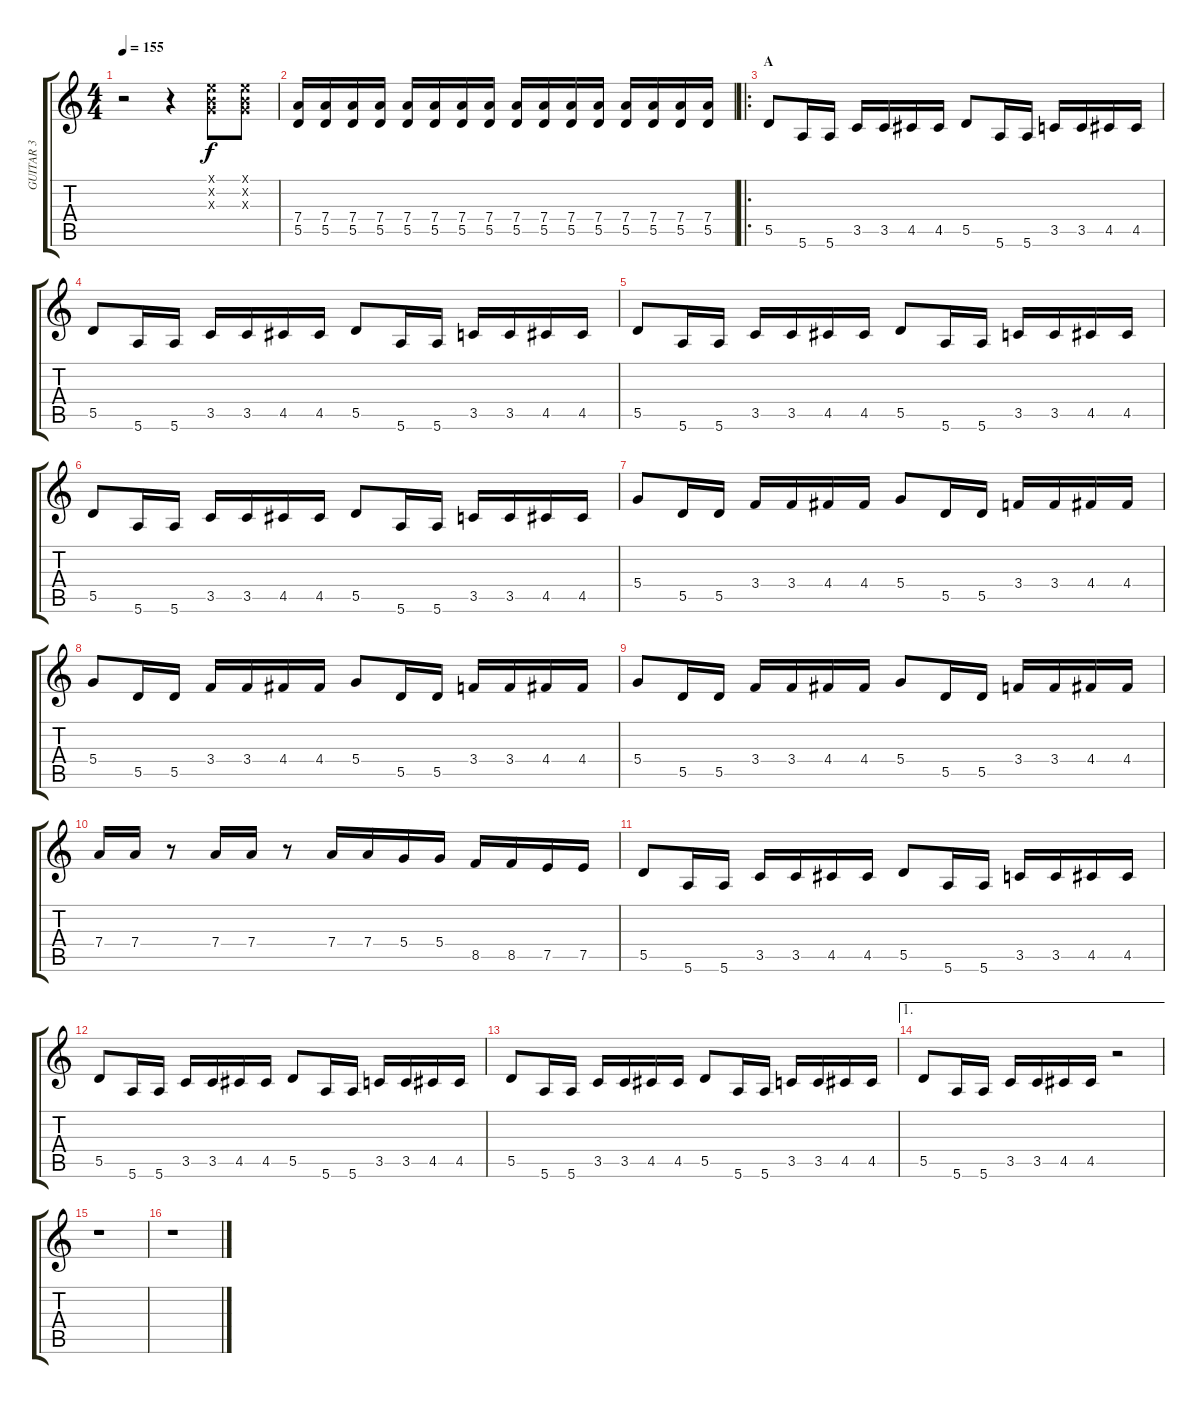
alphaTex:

\track ("GUITAR 3" "GUITAR 3") {instrument distortionguitar}
\staff {score tabs}
\tuning (E4 B3 G3 D3 A2 E2) {hide}
\ts (4 4)
\tempo 155
\clef g2
\ks c
r.2{dy f instrument distortionguitar} r.4 (0.1{x} 0.2{x} 0.3{x}).8 (0.1{x} 0.2{x} 0.3{x}).8 |
(7.4 5.5).16 (7.4 5.5).16 (7.4 5.5).16 (7.4 5.5).16 (7.4 5.5).16 (7.4 5.5).16 (7.4 5.5).16 (7.4 5.5).16 (7.4 5.5).16 (7.4 5.5).16 (7.4 5.5).16 (7.4 5.5).16 (7.4 5.5).16 (7.4 5.5).16 (7.4 5.5).16 (7.4 5.5).16 |
\ro
\section ("" "A")
5.5.8 5.6.16 5.6.16 3.5.16 3.5.16 4.5.16 4.5.16 5.5.8 5.6.16 5.6.16 3.5.16 3.5.16 4.5.16 4.5.16 |
5.5.8 5.6.16 5.6.16 3.5.16 3.5.16 4.5.16 4.5.16 5.5.8 5.6.16 5.6.16 3.5.16 3.5.16 4.5.16 4.5.16 |
5.5.8 5.6.16 5.6.16 3.5.16 3.5.16 4.5.16 4.5.16 5.5.8 5.6.16 5.6.16 3.5.16 3.5.16 4.5.16 4.5.16 |
5.5.8 5.6.16 5.6.16 3.5.16 3.5.16 4.5.16 4.5.16 5.5.8 5.6.16 5.6.16 3.5.16 3.5.16 4.5.16 4.5.16 |
5.4.8 5.5.16 5.5.16 3.4.16 3.4.16 4.4.16 4.4.16 5.4.8 5.5.16 5.5.16 3.4.16 3.4.16 4.4.16 4.4.16 |
5.4.8 5.5.16 5.5.16 3.4.16 3.4.16 4.4.16 4.4.16 5.4.8 5.5.16 5.5.16 3.4.16 3.4.16 4.4.16 4.4.16 |
5.4.8 5.5.16 5.5.16 3.4.16 3.4.16 4.4.16 4.4.16 5.4.8 5.5.16 5.5.16 3.4.16 3.4.16 4.4.16 4.4.16 |
7.4.16 7.4.16 r.8 7.4.16 7.4.16 r.8 7.4.16 7.4.16 5.4.16 5.4.16 8.5.16 8.5.16 7.5.16 7.5.16 |
5.5.8 5.6.16 5.6.16 3.5.16 3.5.16 4.5.16 4.5.16 5.5.8 5.6.16 5.6.16 3.5.16 3.5.16 4.5.16 4.5.16 |
5.5.8 5.6.16 5.6.16 3.5.16 3.5.16 4.5.16 4.5.16 5.5.8 5.6.16 5.6.16 3.5.16 3.5.16 4.5.16 4.5.16 |
5.5.8 5.6.16 5.6.16 3.5.16 3.5.16 4.5.16 4.5.16 5.5.8 5.6.16 5.6.16 3.5.16 3.5.16 4.5.16 4.5.16 |
\ae 1
5.5.8 5.6.16 5.6.16 3.5.16 3.5.16 4.5.16 4.5.16 r.2 |
r.1 |
r.1
